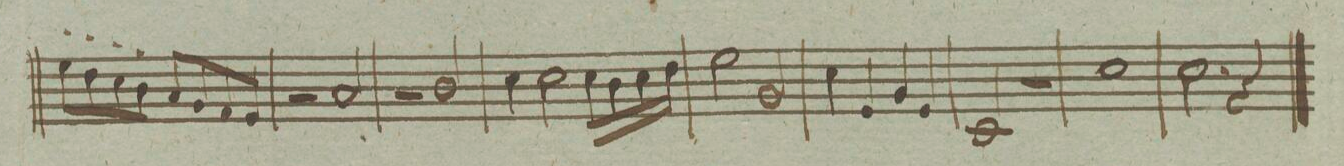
**kern	**dynam
*I"Clarinetto ſecondo in C. et B.	*
*clefG2	*
*k[]	*
*met(c)	*
*M4/4	*
8ee'\L	.
8dd'\	.
8cc'\	.
8b'\J	.
8a/L	.
8g/	.
8f/	.
8e/J	.
=157	=157
2r	.
2a/	.
=158	=158
2r	.
2b/	.
=159	=159
4cc\	.
2cc\	.
16cc\LL	.
16b\	.
16cc\	.
16dd\JJ	.
=160	=160
2ee\	.
2g/	.
=161	=161
4cc\	.
4e/	.
4g/	.
4e/	.
=162	=162
2c/	.
2r	.
=163	=163
1cc	.
=164	=164
2.cc\	.
4r	.
==	==
*-	*-
